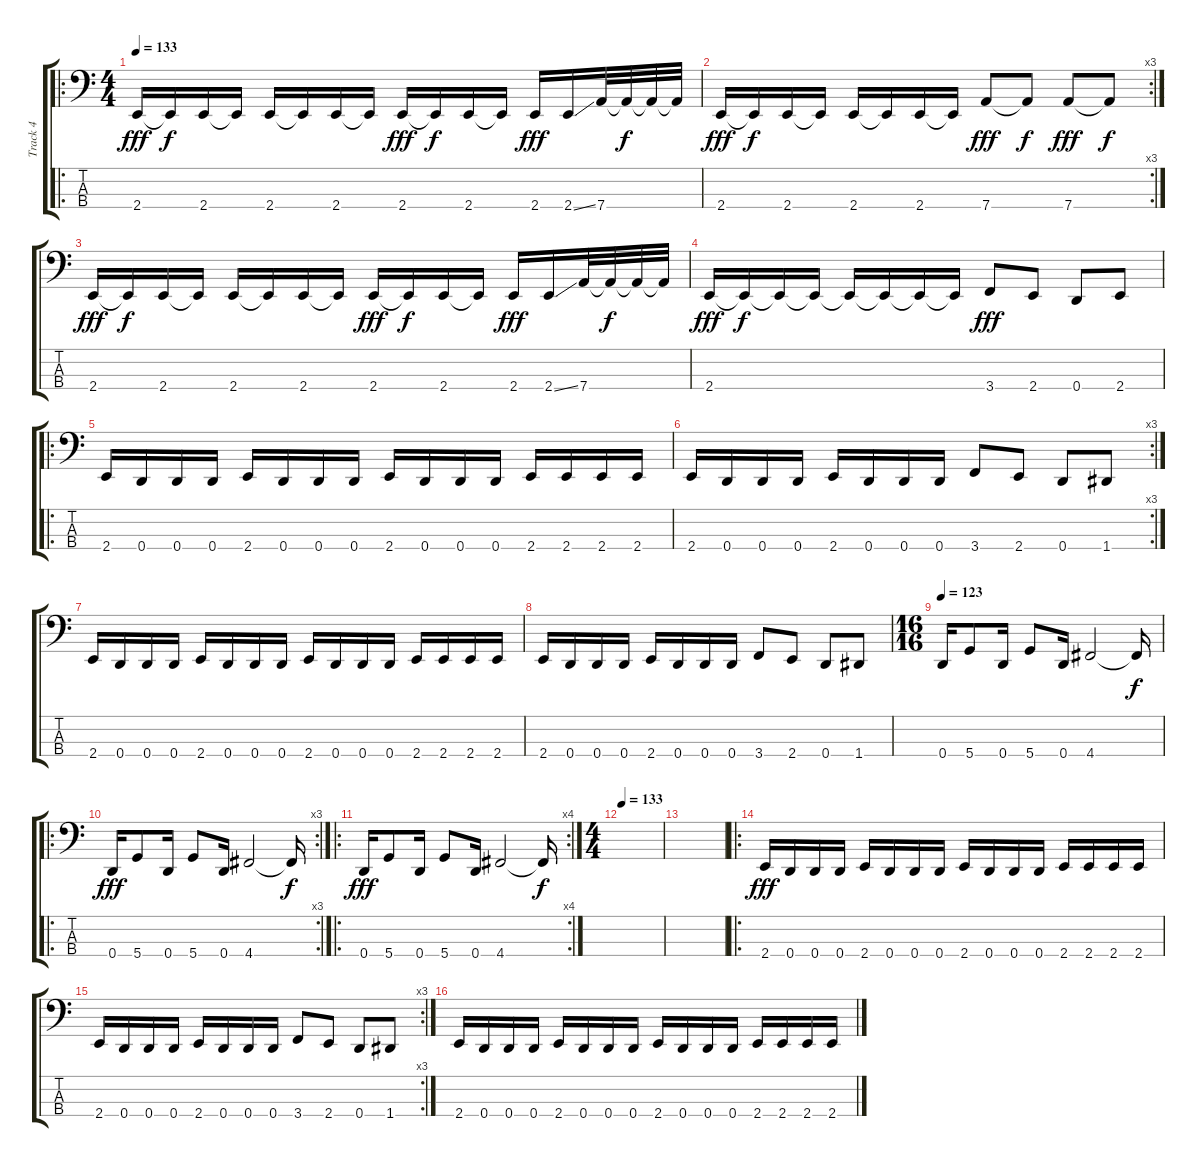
\track ("Track 4" "Track 4") {instrument electricbassfinger}
\staff {score tabs}
\tuning (F2 C2 G1 D1) {hide}
\ro
\ts (4 4)
\tempo 133
\clef f4
\ks c
2.4.16{dy fff} 2.4{t}.16{dy f} 2.4.16 2.4{t}.16 2.4.16 2.4{t}.16 2.4.16 2.4{t}.16 2.4.16{dy fff} 2.4{t}.16{dy f} 2.4.16 2.4{t}.16 2.4.16{dy fff} 2.4{ss}.16 7.4.32 7.4{t}.32{dy f} 7.4{t}.32 7.4{t}.32 |
\rc 3
2.4.16{dy fff} 2.4{t}.16{dy f} 2.4.16 2.4{t}.16 2.4.16 2.4{t}.16 2.4.16 2.4{t}.16 7.4.8{dy fff} 7.4{t}.8{dy f} 7.4.8{dy fff} 7.4{t}.8{dy f} |
2.4.16{dy fff} 2.4{t}.16{dy f} 2.4.16 2.4{t}.16 2.4.16 2.4{t}.16 2.4.16 2.4{t}.16 2.4.16{dy fff} 2.4{t}.16{dy f} 2.4.16 2.4{t}.16 2.4.16{dy fff} 2.4{ss}.16 7.4.32 7.4{t}.32{dy f} 7.4{t}.32 7.4{t}.32 |
2.4.16{dy fff} 2.4{t}.16{dy f} 2.4{t}.16 2.4{t}.16 2.4{t}.16 2.4{t}.16 2.4{t}.16 2.4{t}.16 3.4.8{dy fff} 2.4.8 0.4.8 2.4.8 |
\ro
2.4.16 0.4.16 0.4.16 0.4.16 2.4.16 0.4.16 0.4.16 0.4.16 2.4.16 0.4.16 0.4.16 0.4.16 2.4.16 2.4.16 2.4.16 2.4.16 |
\rc 3
2.4.16 0.4.16 0.4.16 0.4.16 2.4.16 0.4.16 0.4.16 0.4.16 3.4.8 2.4.8 0.4.8 1.4.8 |
2.4.16 0.4.16 0.4.16 0.4.16 2.4.16 0.4.16 0.4.16 0.4.16 2.4.16 0.4.16 0.4.16 0.4.16 2.4.16 2.4.16 2.4.16 2.4.16 |
2.4.16 0.4.16 0.4.16 0.4.16 2.4.16 0.4.16 0.4.16 0.4.16 3.4.8 2.4.8 0.4.8 1.4.8 |
\ts (16 16)
\tempo 123
0.4.16 5.4.8 0.4.16 5.4.8 0.4.16 4.4.2 4.4{t}.16{dy f} |
\ro
\rc 3
0.4.16{dy fff} 5.4.8 0.4.16 5.4.8 0.4.16 4.4.2 4.4{t}.16{dy f} |
\ro
\rc 4
0.4.16{dy fff} 5.4.8 0.4.16 5.4.8 0.4.16 4.4.2 4.4{t}.16{dy f} |
\ts (4 4)
\tempo 133
|
|
\ro
2.4.16{dy fff} 0.4.16 0.4.16 0.4.16 2.4.16 0.4.16 0.4.16 0.4.16 2.4.16 0.4.16 0.4.16 0.4.16 2.4.16 2.4.16 2.4.16 2.4.16 |
\rc 3
2.4.16 0.4.16 0.4.16 0.4.16 2.4.16 0.4.16 0.4.16 0.4.16 3.4.8 2.4.8 0.4.8 1.4.8 |
2.4.16 0.4.16 0.4.16 0.4.16 2.4.16 0.4.16 0.4.16 0.4.16 2.4.16 0.4.16 0.4.16 0.4.16 2.4.16 2.4.16 2.4.16 2.4.16
